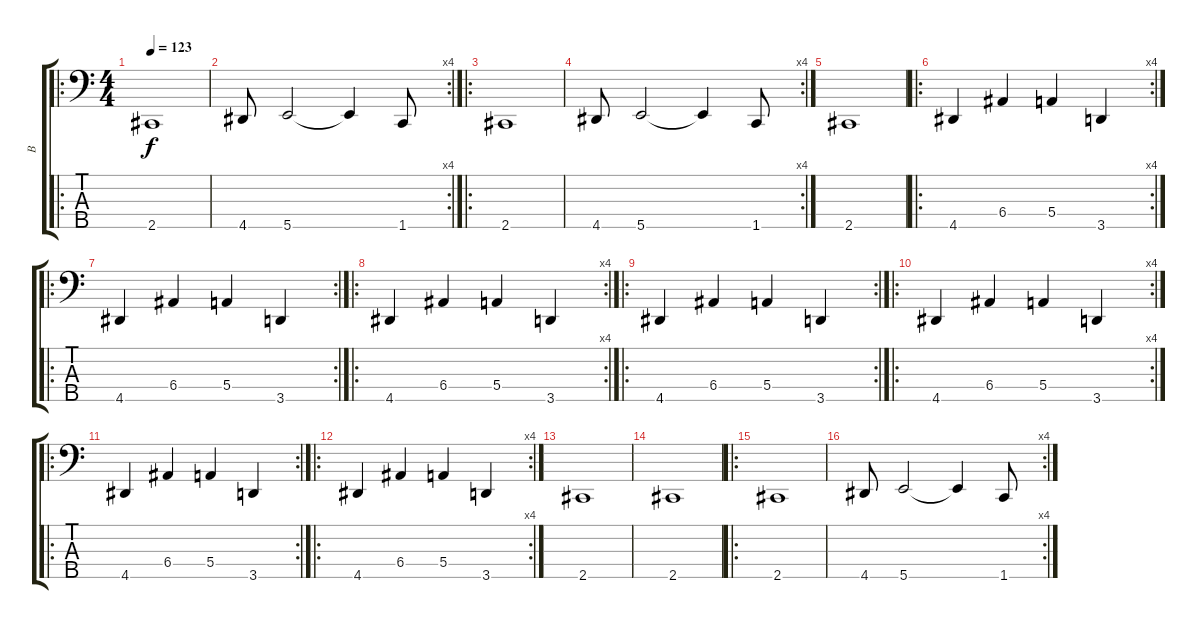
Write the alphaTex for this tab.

\track ("B" "B") {instrument electricbassfinger}
\staff {score tabs}
\tuning (G2 D2 A1 E1 B0) {hide}
\ro
\ts (4 4)
\tempo 123
\clef f4
\ks c
2.5.1{dy f instrument electricbassfinger} |
\rc 4
4.5.8 5.5.2 5.5{t}.4 1.5.8 |
\ro
2.5.1 |
\rc 4
4.5.8 5.5.2 5.5{t}.4 1.5.8 |
2.5.1 |
\ro
\rc 4
4.5.4 6.4.4 5.4.4 3.5.4 |
\ro
\rc 2
4.5.4 6.4.4 5.4.4 3.5.4 |
\ro
\rc 4
4.5.4 6.4.4 5.4.4 3.5.4 |
\ro
\rc 2
4.5.4 6.4.4 5.4.4 3.5.4 |
\ro
\rc 4
4.5.4 6.4.4 5.4.4 3.5.4 |
\ro
\rc 2
4.5.4 6.4.4 5.4.4 3.5.4 |
\ro
\rc 4
4.5.4 6.4.4 5.4.4 3.5.4 |
2.5.1 |
2.5.1 |
\ro
2.5.1 |
\rc 4
4.5.8 5.5.2 5.5{t}.4 1.5.8
